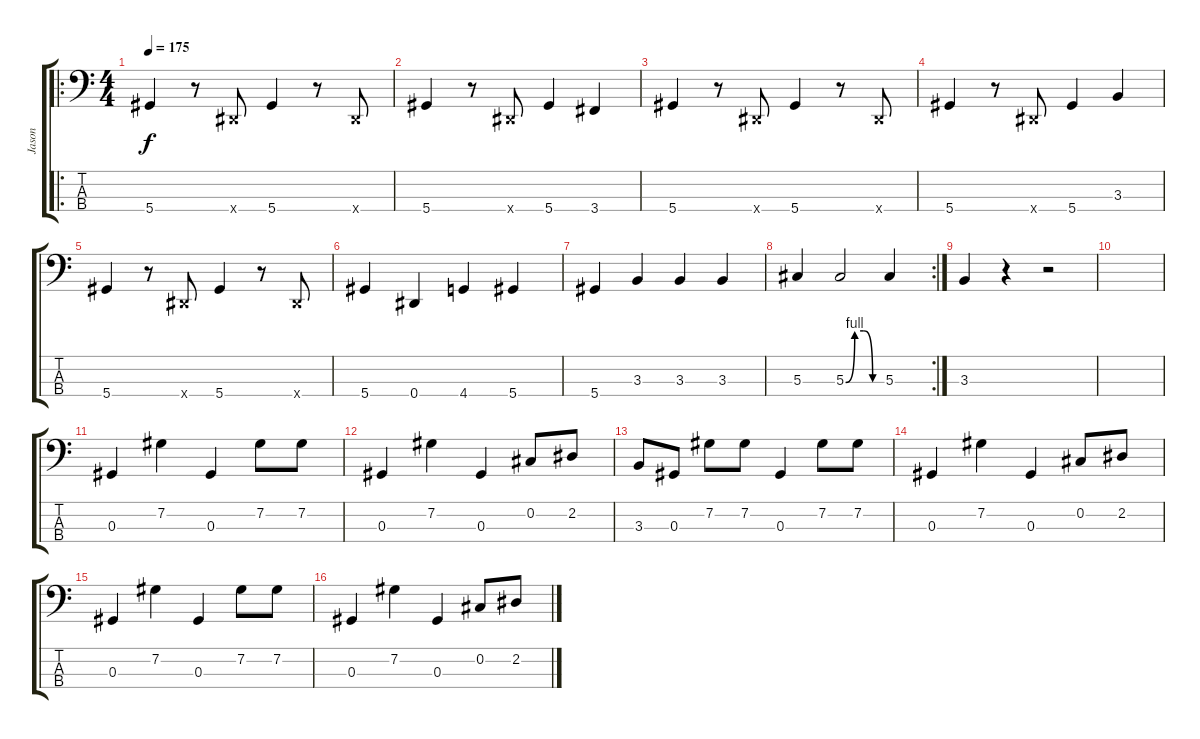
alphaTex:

\track ("Jason" "Jason") {instrument electricbassfinger}
\staff {score tabs}
\tuning (Gb2 Db2 Ab1 Eb1) {hide}
\ro
\ts (4 4)
\tempo 175
\clef f4
\ks c
5.4.4{dy f} r.8 0.4{x}.8 5.4.4 r.8 0.4{x}.8 |
5.4.4 r.8 0.4{x}.8 5.4.4 3.4.4 |
5.4.4 r.8 0.4{x}.8 5.4.4 r.8 0.4{x}.8 |
5.4.4 r.8 0.4{x}.8 5.4.4 3.3.4 |
5.4.4 r.8 0.4{x}.8 5.4.4 r.8 0.4{x}.8 |
5.4.4 0.4.4 4.4.4 5.4.4 |
5.4.4 3.3.4 3.3.4 3.3.4 |
\rc 2
5.3.4 5.3{be (custom 0 0 15 4 30 4 45 0 60 0)}.2 5.3.4 |
3.3.4 r.4 r.2 |
|
0.3.4 7.2.4 0.3.4 7.2.8 7.2.8 |
0.3.4 7.2.4 0.3.4 0.2.8 2.2.8 |
3.3.8 0.3.8 7.2.8 7.2.8 0.3.4 7.2.8 7.2.8 |
0.3.4 7.2.4 0.3.4 0.2.8 2.2.8 |
0.3.4 7.2.4 0.3.4 7.2.8 7.2.8 |
0.3.4 7.2.4 0.3.4 0.2.8 2.2.8
